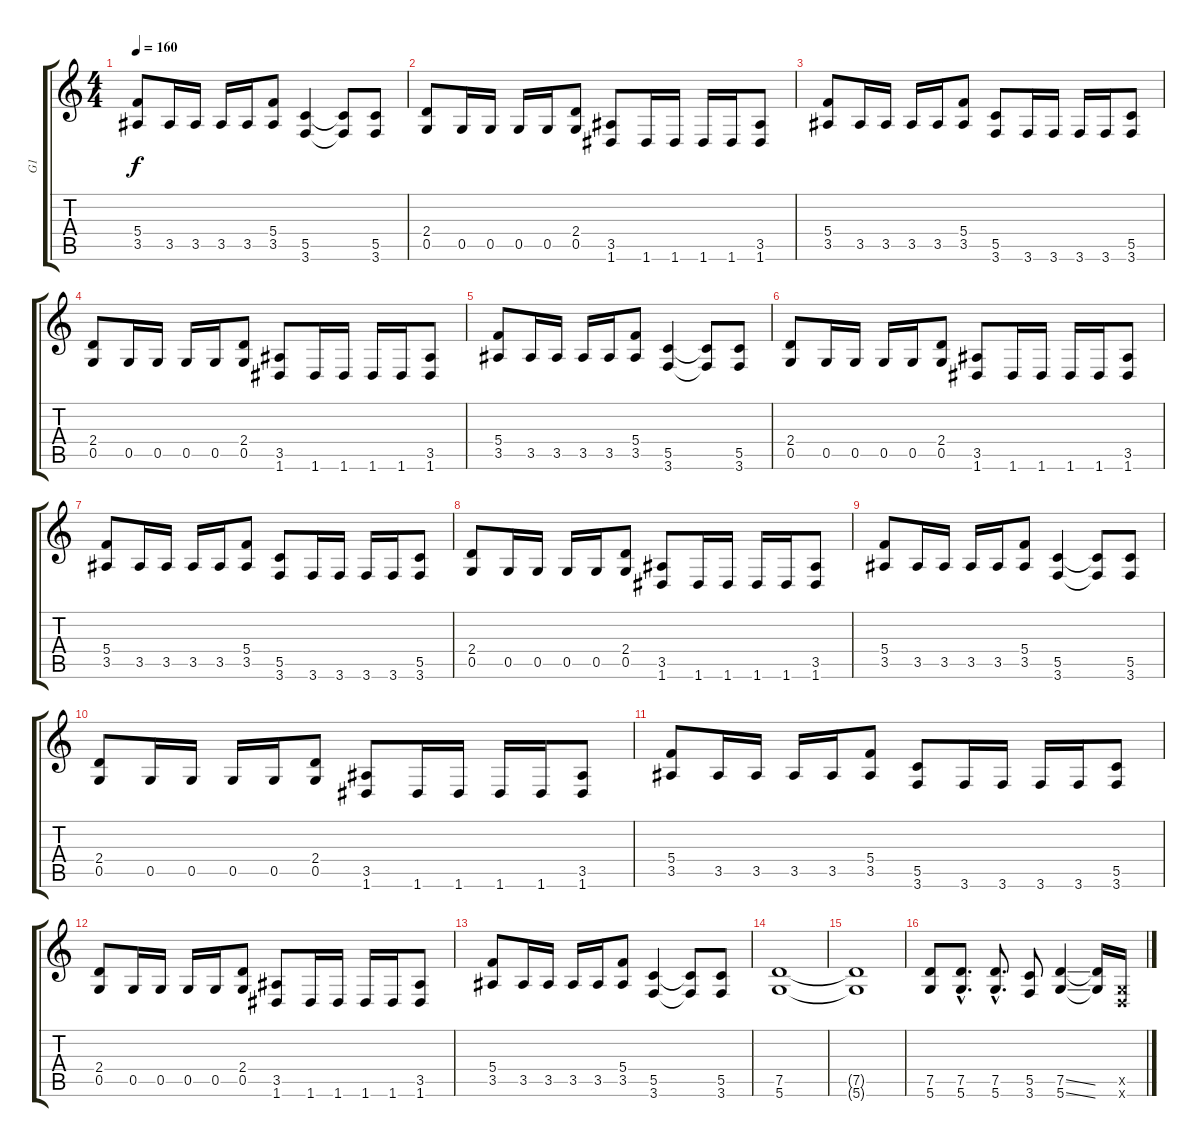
\track ("G1" "G1") {instrument distortionguitar}
\staff {score tabs}
\tuning (D4 A3 F3 C3 G2 D2) {hide}
\ts (4 4)
\tempo 160
\clef g2
\ks c
(5.4 3.5).8{dy f} 3.5.16 3.5.16 3.5.16 3.5.16 (5.4 3.5).8 (5.5 3.6).4 (5.5{t} 3.6{t}).8 (5.5 3.6).8 |
(2.4 0.5).8 0.5.16 0.5.16 0.5.16 0.5.16 (2.4 0.5).8 (3.5 1.6).8 1.6.16 1.6.16 1.6.16 1.6.16 (3.5 1.6).8 |
(5.4 3.5).8 3.5.16 3.5.16 3.5.16 3.5.16 (5.4 3.5).8 (5.5 3.6).8 3.6.16 3.6.16 3.6.16 3.6.16 (5.5 3.6).8 |
(2.4 0.5).8 0.5.16 0.5.16 0.5.16 0.5.16 (2.4 0.5).8 (3.5 1.6).8 1.6.16 1.6.16 1.6.16 1.6.16 (3.5 1.6).8 |
(5.4 3.5).8 3.5.16 3.5.16 3.5.16 3.5.16 (5.4 3.5).8 (5.5 3.6).4 (5.5{t} 3.6{t}).8 (5.5 3.6).8 |
(2.4 0.5).8 0.5.16 0.5.16 0.5.16 0.5.16 (2.4 0.5).8 (3.5 1.6).8 1.6.16 1.6.16 1.6.16 1.6.16 (3.5 1.6).8 |
(5.4 3.5).8 3.5.16 3.5.16 3.5.16 3.5.16 (5.4 3.5).8 (5.5 3.6).8 3.6.16 3.6.16 3.6.16 3.6.16 (5.5 3.6).8 |
(2.4 0.5).8 0.5.16 0.5.16 0.5.16 0.5.16 (2.4 0.5).8 (3.5 1.6).8 1.6.16 1.6.16 1.6.16 1.6.16 (3.5 1.6).8 |
(5.4 3.5).8 3.5.16 3.5.16 3.5.16 3.5.16 (5.4 3.5).8 (5.5 3.6).4 (5.5{t} 3.6{t}).8 (5.5 3.6).8 |
(2.4 0.5).8 0.5.16 0.5.16 0.5.16 0.5.16 (2.4 0.5).8 (3.5 1.6).8 1.6.16 1.6.16 1.6.16 1.6.16 (3.5 1.6).8 |
(5.4 3.5).8 3.5.16 3.5.16 3.5.16 3.5.16 (5.4 3.5).8 (5.5 3.6).8 3.6.16 3.6.16 3.6.16 3.6.16 (5.5 3.6).8 |
(2.4 0.5).8 0.5.16 0.5.16 0.5.16 0.5.16 (2.4 0.5).8 (3.5 1.6).8 1.6.16 1.6.16 1.6.16 1.6.16 (3.5 1.6).8 |
(5.4 3.5).8 3.5.16 3.5.16 3.5.16 3.5.16 (5.4 3.5).8 (5.5 3.6).4 (5.5{t} 3.6{t}).8 (5.5 3.6).8 |
(7.5 5.6).1 |
(7.5{t} 5.6{t}).1 |
(7.5 5.6).8 (7.5{hac} 5.6{hac}).8{d} (7.5{hac} 5.6{hac}).8{d} (5.5 3.6).8 (7.5{ss} 5.6{ss}).4 (7.5{t} 5.6{t}).16 (0.5{x} 0.6{x}).16
